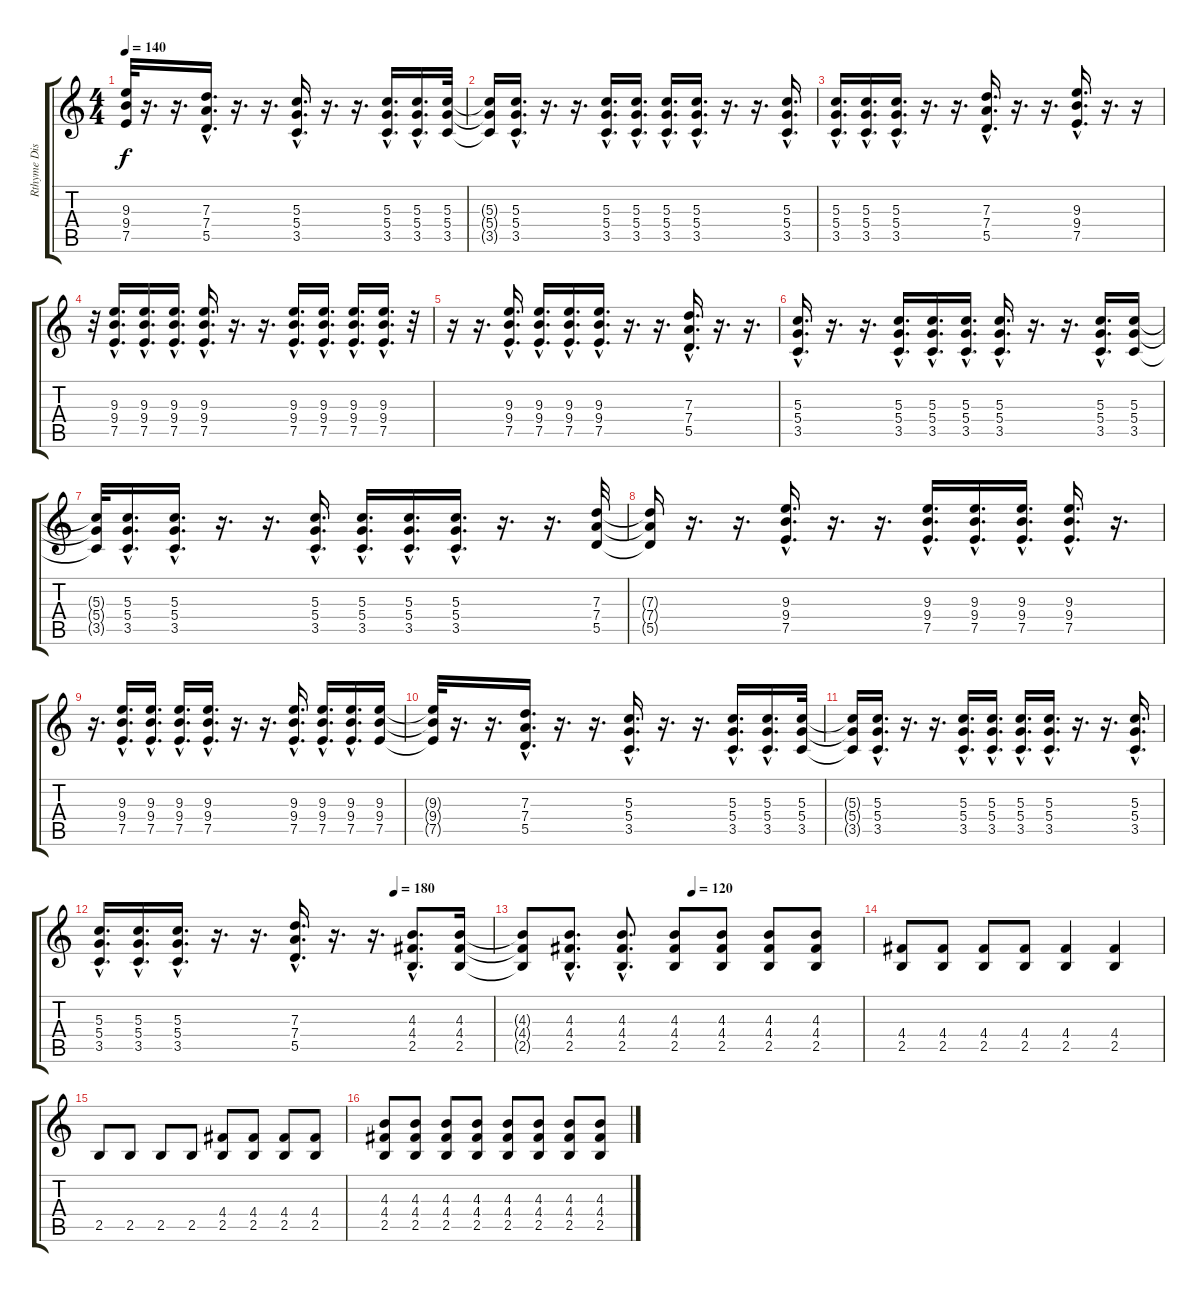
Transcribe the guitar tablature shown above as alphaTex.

\track ("Rthyme Dist. Guitar" "Rthyme Dis") {instrument distortionguitar}
\staff {score tabs}
\tuning (E4 B3 G3 D3 A2 E2) {hide}
\ts (4 4)
\tempo 140
\clef g2
\ks c
(9.3{t} 9.4{t} 7.5{t}).32{dy f} r.16{d} r.16{d} (7.3{hac} 7.4{hac} 5.5{hac}).16{d} r.16{d} r.16{d} (5.3{hac} 5.4{hac} 3.5{hac}).16{d} r.16{d} r.16{d} (5.3{hac} 5.4{hac} 3.5{hac}).16{d} (5.3{hac} 5.4{hac} 3.5{hac}).16{d} (5.3 5.4 3.5).32 |
(5.3{t} 5.4{t} 3.5{t}).16 (5.3{hac} 5.4{hac} 3.5{hac}).16{d} r.16{d} r.16{d} (5.3{hac} 5.4{hac} 3.5{hac}).16{d} (5.3{hac} 5.4{hac} 3.5{hac}).16{d} (5.3{hac} 5.4{hac} 3.5{hac}).16{d} (5.3{hac} 5.4{hac} 3.5{hac}).16{d} r.16{d} r.16{d} (5.3{hac} 5.4{hac} 3.5{hac}).16{d} |
(5.3{hac} 5.4{hac} 3.5{hac}).16{d} (5.3{hac} 5.4{hac} 3.5{hac}).16{d} (5.3{hac} 5.4{hac} 3.5{hac}).16{d} r.16{d} r.16{d} (7.3{hac} 7.4{hac} 5.5{hac}).16{d} r.16{d} r.16{d} (9.3{hac} 9.4{hac} 7.5{hac}).16{d} r.16{d} r.16 |
r.32 (9.3{hac} 9.4{hac} 7.5{hac}).16{d} (9.3{hac} 9.4{hac} 7.5{hac}).16{d} (9.3{hac} 9.4{hac} 7.5{hac}).16{d} (9.3{hac} 9.4{hac} 7.5{hac}).16{d} r.16{d} r.16{d} (9.3{hac} 9.4{hac} 7.5{hac}).16{d} (9.3{hac} 9.4{hac} 7.5{hac}).16{d} (9.3{hac} 9.4{hac} 7.5{hac}).16{d} (9.3{hac} 9.4{hac} 7.5{hac}).16{d} r.32 |
r.16 r.16{d} (9.3{hac} 9.4{hac} 7.5{hac}).16{d} (9.3{hac} 9.4{hac} 7.5{hac}).16{d} (9.3{hac} 9.4{hac} 7.5{hac}).16{d} (9.3{hac} 9.4{hac} 7.5{hac}).16{d} r.16{d} r.16{d} (7.3{hac} 7.4{hac} 5.5{hac}).16{d} r.16{d} r.16{d} |
(5.3{hac} 5.4{hac} 3.5{hac}).16{d} r.16{d} r.16{d} (5.3{hac} 5.4{hac} 3.5{hac}).16{d} (5.3{hac} 5.4{hac} 3.5{hac}).16{d} (5.3{hac} 5.4{hac} 3.5{hac}).16{d} (5.3{hac} 5.4{hac} 3.5{hac}).16{d} r.16{d} r.16{d} (5.3{hac} 5.4{hac} 3.5{hac}).16{d} (5.3 5.4 3.5).16 |
(5.3{t} 5.4{t} 3.5{t}).32 (5.3{hac} 5.4{hac} 3.5{hac}).16{d} (5.3{hac} 5.4{hac} 3.5{hac}).16{d} r.16{d} r.16{d} (5.3{hac} 5.4{hac} 3.5{hac}).16{d} (5.3{hac} 5.4{hac} 3.5{hac}).16{d} (5.3{hac} 5.4{hac} 3.5{hac}).16{d} (5.3{hac} 5.4{hac} 3.5{hac}).16{d} r.16{d} r.16{d} (7.3 7.4 5.5).32 |
(7.3{t} 7.4{t} 5.5{t}).16 r.16{d} r.16{d} (9.3{hac} 9.4{hac} 7.5{hac}).16{d} r.16{d} r.16{d} (9.3{hac} 9.4{hac} 7.5{hac}).16{d} (9.3{hac} 9.4{hac} 7.5{hac}).16{d} (9.3{hac} 9.4{hac} 7.5{hac}).16{d} (9.3{hac} 9.4{hac} 7.5{hac}).16{d} r.16{d} |
r.16{d} (9.3{hac} 9.4{hac} 7.5{hac}).16{d} (9.3{hac} 9.4{hac} 7.5{hac}).16{d} (9.3{hac} 9.4{hac} 7.5{hac}).16{d} (9.3{hac} 9.4{hac} 7.5{hac}).16{d} r.16{d} r.16{d} (9.3{hac} 9.4{hac} 7.5{hac}).16{d} (9.3{hac} 9.4{hac} 7.5{hac}).16{d} (9.3{hac} 9.4{hac} 7.5{hac}).16{d} (9.3 9.4 7.5).16 |
(9.3{t} 9.4{t} 7.5{t}).32 r.16{d} r.16{d} (7.3{hac} 7.4{hac} 5.5{hac}).16{d} r.16{d} r.16{d} (5.3{hac} 5.4{hac} 3.5{hac}).16{d} r.16{d} r.16{d} (5.3{hac} 5.4{hac} 3.5{hac}).16{d} (5.3{hac} 5.4{hac} 3.5{hac}).16{d} (5.3 5.4 3.5).32 |
(5.3{t} 5.4{t} 3.5{t}).16 (5.3{hac} 5.4{hac} 3.5{hac}).16{d} r.16{d} r.16{d} (5.3{hac} 5.4{hac} 3.5{hac}).16{d} (5.3{hac} 5.4{hac} 3.5{hac}).16{d} (5.3{hac} 5.4{hac} 3.5{hac}).16{d} (5.3{hac} 5.4{hac} 3.5{hac}).16{d} r.16{d} r.16{d} (5.3{hac} 5.4{hac} 3.5{hac}).16{d} |
\tempo (180 0.75)
(5.3{hac} 5.4{hac} 3.5{hac}).16{d} (5.3{hac} 5.4{hac} 3.5{hac}).16{d} (5.3{hac} 5.4{hac} 3.5{hac}).16{d} r.16{d} r.16{d} (7.3{hac} 7.4{hac} 5.5{hac}).16{d} r.16{d} r.16{d} (4.3{hac} 4.4{hac} 2.5{hac}).8{d} (4.3 4.4 2.5).16 |
\tempo (120 0.5)
(4.3{t} 4.4{t} 2.5{t}).8 (4.3{hac} 4.4{hac} 2.5{hac}).8{d} (4.3{hac} 4.4{hac} 2.5{hac}).8{d} (4.3 4.4 2.5).8 (4.3 4.4 2.5).8 (4.3 4.4 2.5).8 (4.3 4.4 2.5).8 |
(4.4 2.5).8 (4.4 2.5).8 (4.4 2.5).8 (4.4 2.5).8 (4.4 2.5).4 (4.4 2.5).4 |
2.5.8{volume 16} 2.5.8 2.5.8 2.5.8 (4.4 2.5).8 (4.4 2.5).8 (4.4 2.5).8 (4.4 2.5).8 |
(4.3 4.4 2.5).8 (4.3 4.4 2.5).8 (4.3 4.4 2.5).8 (4.3 4.4 2.5).8 (4.3 4.4 2.5).8 (4.3 4.4 2.5).8 (4.3 4.4 2.5).8 (4.3 4.4 2.5).8
